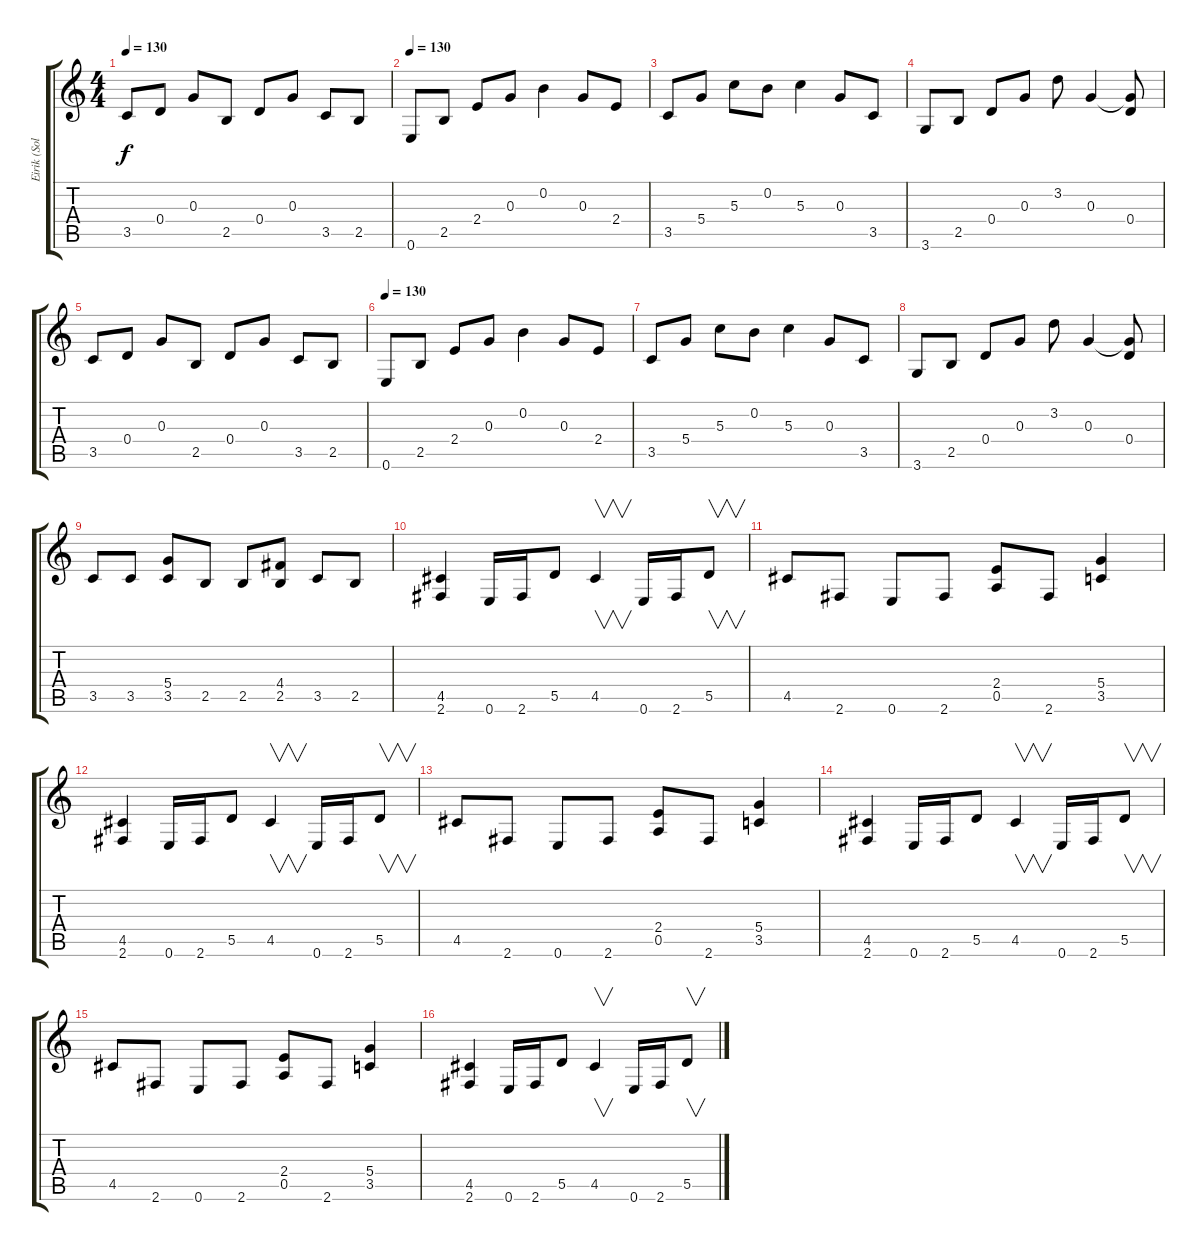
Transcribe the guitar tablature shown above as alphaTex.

\track ("Eirik (Solo)" "Eirik (Sol") {instrument distortionguitar}
\staff {score tabs}
\tuning (E4 B3 G3 D3 A2 E2) {hide}
\ts (4 4)
\tempo 130
\clef g2
\ks c
3.5.8{dy f} 0.4.8 0.3.8 2.5.8 0.4.8 0.3.8 3.5.8 2.5.8 |
\tempo 130
0.6.8{instrument acousticguitarsteel} 2.5.8 2.4.8 0.3.8 0.2.4 0.3.8 2.4.8 |
3.5.8 5.4.8 5.3.8 0.2.8 5.3.4 0.3.8 3.5.8 |
3.6.8 2.5.8 0.4.8 0.3.8 3.2.8 0.3.4 (0.3{t} 0.4).8 |
3.5.8 0.4.8 0.3.8 2.5.8 0.4.8 0.3.8 3.5.8 2.5.8 |
\tempo 130
0.6.8{instrument acousticguitarsteel} 2.5.8 2.4.8 0.3.8 0.2.4 0.3.8 2.4.8 |
3.5.8 5.4.8 5.3.8 0.2.8 5.3.4 0.3.8 3.5.8 |
3.6.8 2.5.8 0.4.8 0.3.8 3.2.8 0.3.4 (0.3{t} 0.4).8 |
3.5.8{instrument distortionguitar} 3.5.8 (5.4 3.5).8 2.5.8 2.5.8 (4.4 2.5).8 3.5.8 2.5.8 |
(4.5 2.6).4{instrument distortionguitar} 0.6.16 2.6.16 5.5.8 4.5.4{v} 0.6.16 2.6.16 5.5.8{v} |
4.5.8 2.6.8 0.6.8 2.6.8 (2.4 0.5).8 2.6.8 (5.4 3.5).4 |
(4.5 2.6).4 0.6.16 2.6.16 5.5.8 4.5.4{v} 0.6.16 2.6.16 5.5.8{v} |
4.5.8 2.6.8 0.6.8 2.6.8 (2.4 0.5).8 2.6.8 (5.4 3.5).4 |
(4.5 2.6).4 0.6.16 2.6.16 5.5.8 4.5.4{v} 0.6.16 2.6.16 5.5.8{v} |
4.5.8 2.6.8 0.6.8 2.6.8 (2.4 0.5).8 2.6.8 (5.4 3.5).4 |
(4.5 2.6).4 0.6.16 2.6.16 5.5.8 4.5.4{v} 0.6.16 2.6.16 5.5.8{v}
